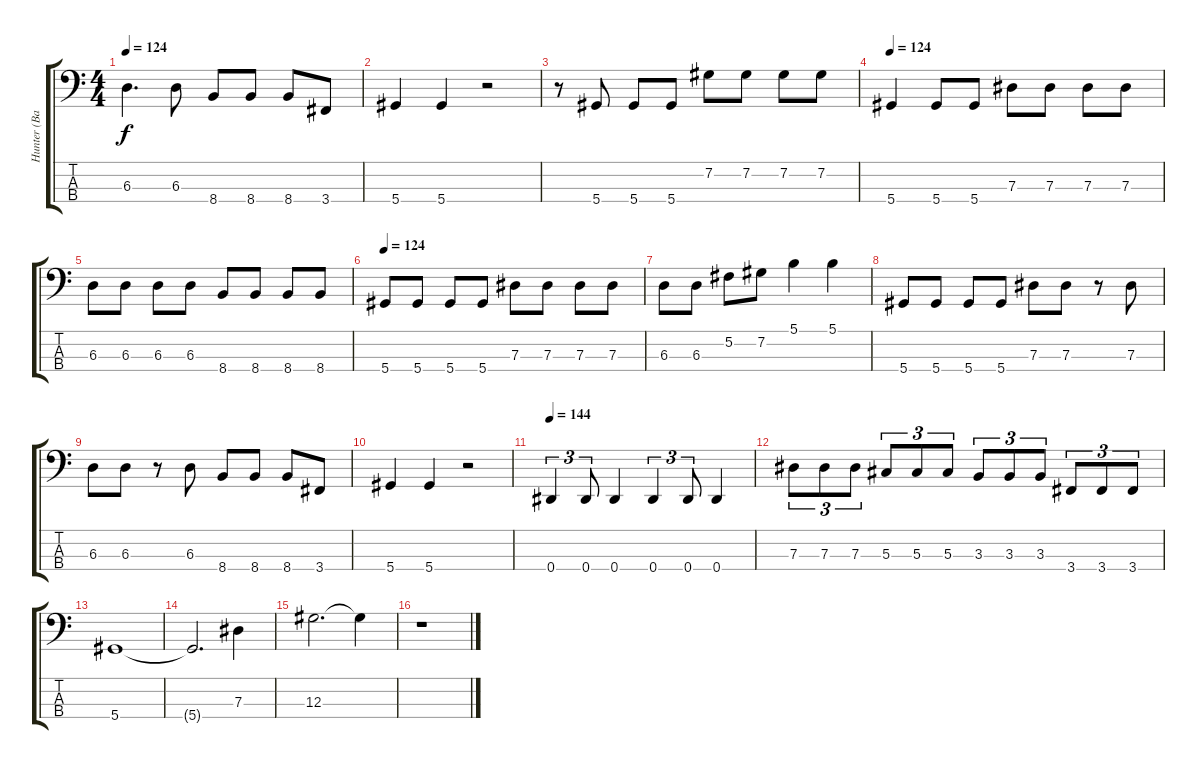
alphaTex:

\track ("Hunter (Bass)" "Hunter (Ba") {instrument electricbasspick}
\staff {score tabs}
\tuning (Gb2 Db2 Ab1 Eb1) {hide}
\ts (4 4)
\tempo 124
\clef f4
\ks c
6.3.4{d dy f} 6.3.8 8.4.8 8.4.8 8.4.8 3.4.8 |
5.4.4 5.4.4 r.2 |
r.8 5.4.8 5.4.8 5.4.8 7.2.8 7.2.8 7.2.8 7.2.8 |
\tempo 124
5.4.4 5.4.8 5.4.8 7.3.8 7.3.8 7.3.8 7.3.8 |
6.3.8 6.3.8 6.3.8 6.3.8 8.4.8 8.4.8 8.4.8 8.4.8 |
\tempo 124
5.4.8 5.4.8 5.4.8 5.4.8 7.3.8 7.3.8 7.3.8 7.3.8 |
6.3.8 6.3.8 5.2.8 7.2.8 5.1.4 5.1.4 |
5.4.8 5.4.8 5.4.8 5.4.8 7.3.8 7.3.8 r.8 7.3.8 |
6.3.8 6.3.8 r.8 6.3.8 8.4.8 8.4.8 8.4.8 3.4.8 |
5.4.4 5.4.4 r.2 |
\tempo 144
0.4.4{tu (3 2)} 0.4.8{tu (3 2)} 0.4.4 0.4.4{tu (3 2)} 0.4.8{tu (3 2)} 0.4.4 |
7.3.8{tu (3 2)} 7.3.8{tu (3 2)} 7.3.8{tu (3 2)} 5.3.8{tu (3 2)} 5.3.8{tu (3 2)} 5.3.8{tu (3 2)} 3.3.8{tu (3 2)} 3.3.8{tu (3 2)} 3.3.8{tu (3 2)} 3.4.8{tu (3 2)} 3.4.8{tu (3 2)} 3.4.8{tu (3 2)} |
5.4.1 |
5.4{t}.2{d} 7.3.4 |
12.3.2{d} 12.3{t}.4 |
r.1
